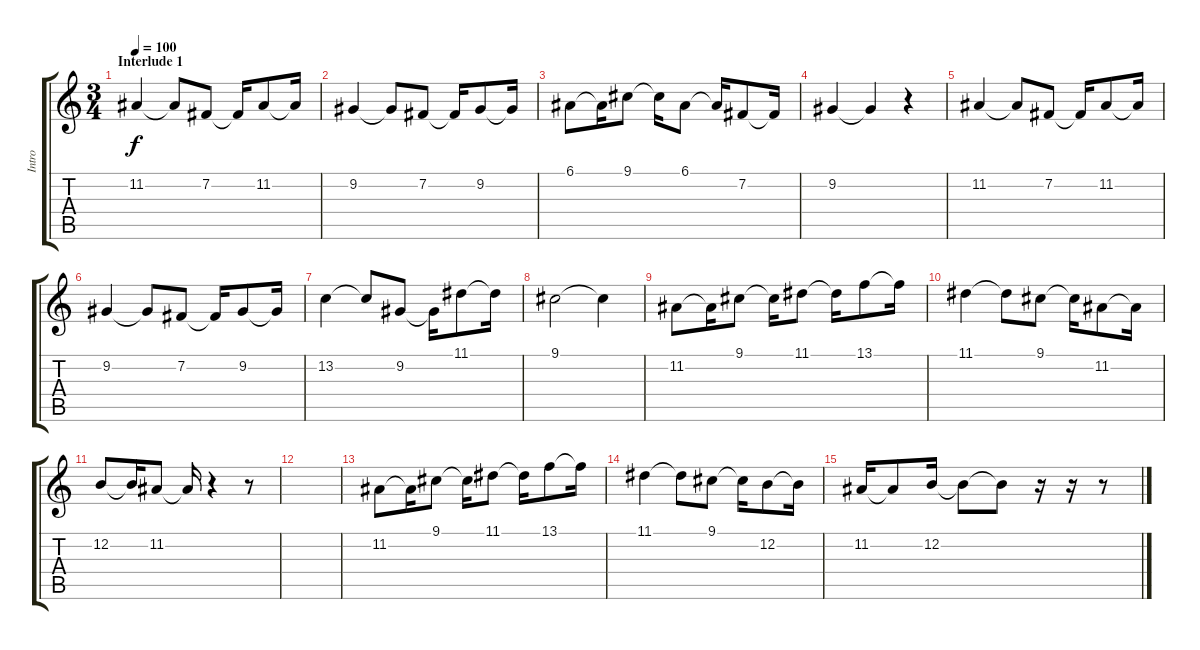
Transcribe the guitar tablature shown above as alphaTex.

\track ("Intro" "Intro") {instrument bassoon}
\staff {score tabs}
\tuning (E4 B3 G3 D3 A2 E2) {hide}
\ts (3 4)
\section ("" "Interlude 1")
\tempo 100
\clef g2
\ks c
11.2.4{dy f volume 10 instrument flute} 11.2{t}.8 7.2.8 7.2{t}.16 11.2.8 11.2{t}.16 |
9.2.4 9.2{t}.8 7.2.8 7.2{t}.16 9.2.8 9.2{t}.16 |
6.1.8 6.1{t}.16 9.1.8 9.1{t}.16 6.1.8 6.1{t}.16 7.2.8 7.2{t}.16 |
9.2.4 9.2{t}.4 r.4 |
11.2.4 11.2{t}.8 7.2.8 7.2{t}.16 11.2.8 11.2{t}.16 |
9.2.4 9.2{t}.8 7.2.8 7.2{t}.16 9.2.8 9.2{t}.16 |
13.2.4 13.2{t}.8 9.2.8 9.2{t}.16 11.1.8 11.1{t}.16 |
9.1.2 9.1{t}.4 |
11.2.8{volume 10 instrument acousticguitarsteel} 11.2{t}.16 9.1.8 9.1{t}.16 11.1.8 11.1{t}.16 13.1.8 13.1{t}.16 |
11.1.4 11.1{t}.8 9.1.8 9.1{t}.16 11.2.8 11.2{t}.16 |
12.2.8 12.2{t}.16 11.2.8 11.2{t}.16 r.4 r.8 |
|
11.2.8 11.2{t}.16 9.1.8 9.1{t}.16 11.1.8 11.1{t}.16 13.1.8 13.1{t}.16 |
11.1.4 11.1{t}.8 9.1.8 9.1{t}.16 12.2.8 12.2{t}.16 |
11.2.16 11.2{t}.8 12.2.16 12.2{t}.8 12.2{t}.8 r.16 r.16 r.8
